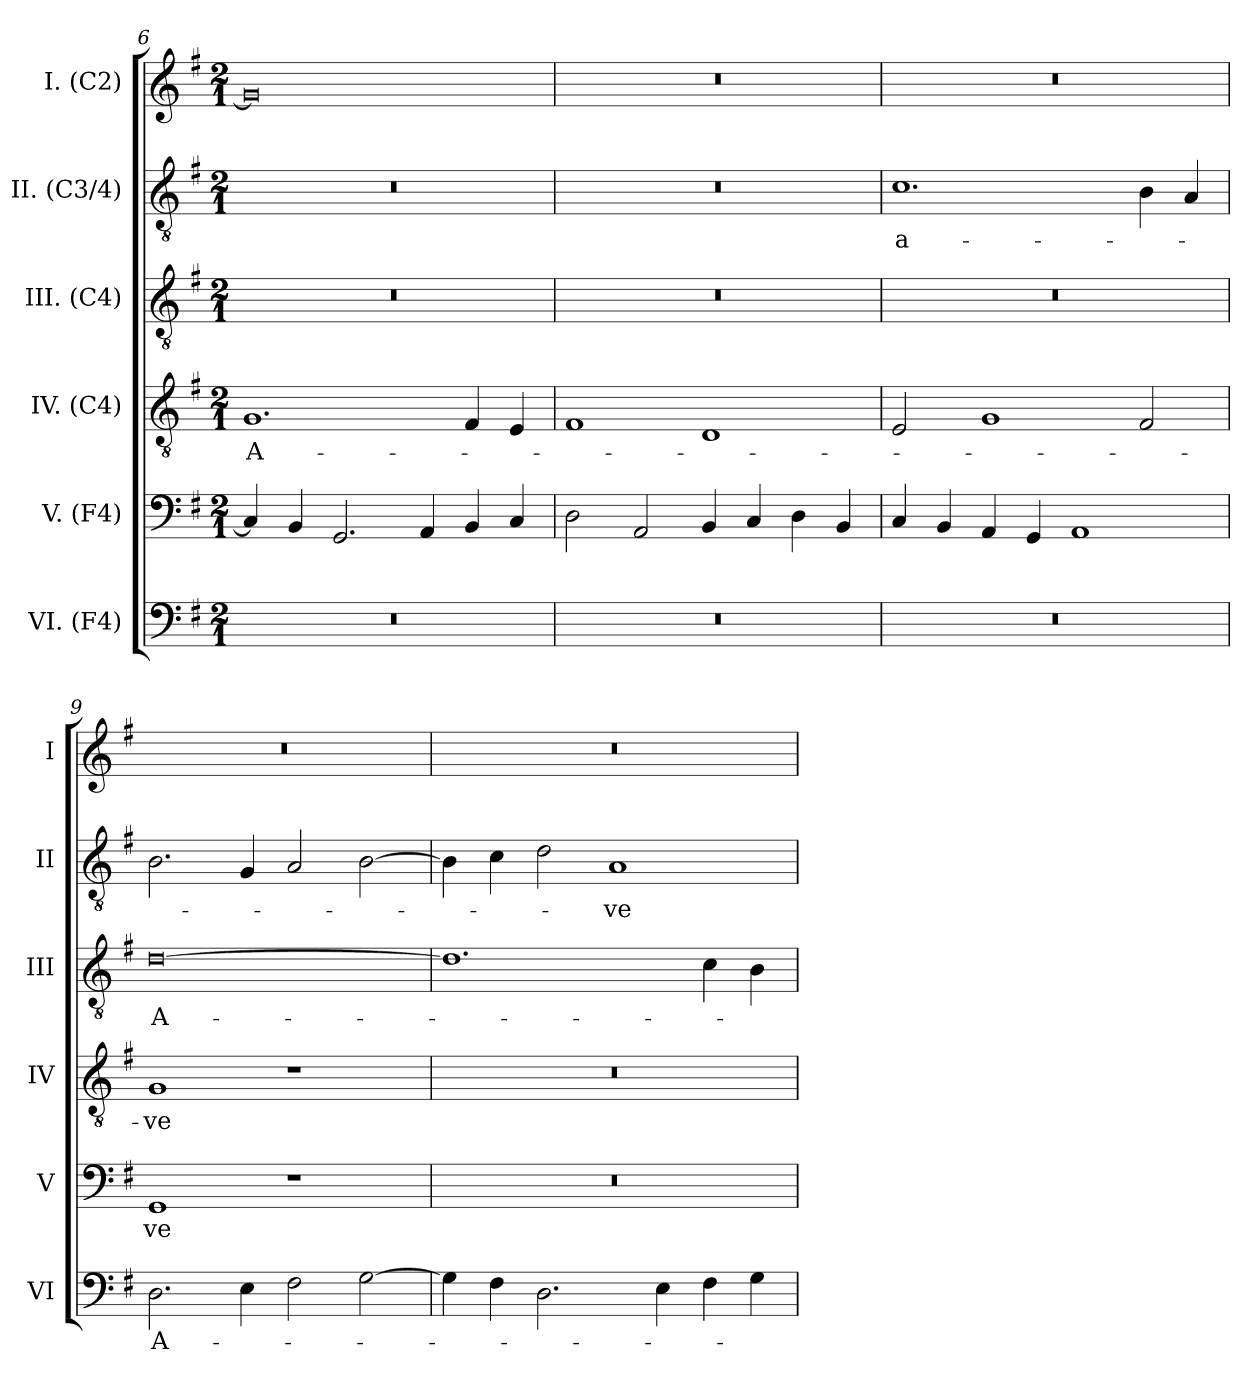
**kern	**text	**kern	**text	**kern	**text	**kern	**text	**kern	**text	**kern
*part6	*part6	*part5	*part5	*part4	*part4	*part3	*part3	*part2	*part2	*part1
*staff6	*staff6	*staff5	*staff5	*staff4	*staff4	*staff3	*staff3	*staff2	*staff2	*staff1
*I"VI. (F4)	*	*I"V. (F4)	*	*I"IV. (C4)	*	*I"III. (C4)	*	*I"II. (C3/4)	*	*I"I. (C2)
*I'VI	*	*I'V	*	*I'IV	*	*I'III	*	*I'II	*	*I'I
*clefF4	*	*clefF4	*	*clefGv2	*	*clefGv2	*	*clefGv2	*	*clefG2
*	*	*	*	*ITrd7c12	*	*	*	*	*	*
*k[f#]	*	*k[f#]	*	*k[f#]	*	*k[f#]	*	*k[f#]	*	*k[f#]
*G:	*	*G:	*	*G:	*	*G:	*	*G:	*	*G:
*M2/1	*	*M2/1	*	*M2/1	*	*M2/1	*	*M2/1	*	*M2/1
=6	=6	=6	=6	=6	=6	=6	=6	=6	=6	=6
!LO:N:vis=1	!	!	!	!	!	!	!	!	!	!
!	!	!	!	!	!LO:LY:b:color=#000000	!LO:N:vis=1	!	!LO:N:vis=1	!	!
0r	.	4Ci/]	.	1.GGi	A-	0r	.	0r	.	0gi]
.	.	4BBi/	.	.	.	.	.	.	.	.
.	.	2.GGi/	.	.	.	.	.	.	.	.
.	.	4AAi/	.	.	.	.	.	.	.	.
.	.	4BBi/	.	4FF#i/	.	.	.	.	.	.
.	.	4Ci/	.	4EEi/	.	.	.	.	.	.
=7	=7	=7	=7	=7	=7	=7	=7	=7	=7	=7
!LO:N:vis=1	!	!	!	!	!	!LO:N:vis=1	!	!LO:N:vis=1	!	!LO:N:vis=1
0r	.	2Di\	.	1FF#i	.	0r	.	0r	.	0r
.	.	2AAi/	.	.	.	.	.	.	.	.
.	.	4BBi/	.	1DDi	.	.	.	.	.	.
.	.	4Ci/	.	.	.	.	.	.	.	.
.	.	4Di\	.	.	.	.	.	.	.	.
.	.	4BBi/	.	.	.	.	.	.	.	.
=8	=8	=8	=8	=8	=8	=8	=8	=8	=8	=8
!LO:N:vis=1	!	!	!	!	!	!LO:N:vis=1	!	!	!	!
!	!	!	!	!	!	!	!	!	!LO:LY:b:color=#000000	!LO:N:vis=1
0r	.	4Ci/	.	2EEi/	.	0r	.	1.ci	a-	0r
.	.	4BBi/	.	.	.	.	.	.	.	.
.	.	4AAi/	.	1GGi	.	.	.	.	.	.
.	.	4GGi/	.	.	.	.	.	.	.	.
.	.	1AAi	.	.	.	.	.	.	.	.
.	.	.	.	2FF#i/	.	.	.	4Bi\	.	.
.	.	.	.	.	.	.	.	4Ai/	.	.
=9	=9	=9	=9	=9	=9	=9	=9	=9	=9	=9
!	!LO:LY:b:color=#000000	!	!	!	!	!	!	!	!	!
!	!	!	!LO:LY:b:color=#000000	!	!	!	!	!	!	!
!	!	!	!	!	!LO:LY:b:color=#000000	!	!	!	!	!
!	!	!	!	!	!	!	!LO:LY:b:color=#000000	!	!	!LO:N:vis=1
2.Di\	A-	1GGi	-ve	1GGi	-ve	[0di	A-	2.Bi\	.	0r
4Ei\	.	.	.	.	.	.	.	4Gi/	.	.
2F#i\	.	1r	.	1r	.	.	.	2Ai/	.	.
[2Gi\	.	.	.	.	.	.	.	[2Bi\	.	.
!!LO:LB:g=z
=10	=10	=10	=10	=10	=10	=10	=10	=10	=10	=10
!	!	!LO:N:vis=1	!	!LO:N:vis=1	!	!	!	!	!	!LO:N:vis=1
4Gi\]	.	0r	.	0r	.	1.di]	.	4Bi\]	.	0r
4F#i\	.	.	.	.	.	.	.	4ci\	.	.
2.Di\	.	.	.	.	.	.	.	2di\	.	.
!	!	!	!	!	!	!	!	!	!LO:LY:b:color=#000000	!
.	.	.	.	.	.	.	.	1Ai	-ve	.
4Ei\	.	.	.	.	.	.	.	.	.	.
4F#i\	.	.	.	.	.	4ci\	.	.	.	.
4Gi\	.	.	.	.	.	4Bi\	.	.	.	.
=	=	=	=	=	=	=	=	=	=	=
*-	*-	*-	*-	*-	*-	*-	*-	*-	*-	*-
